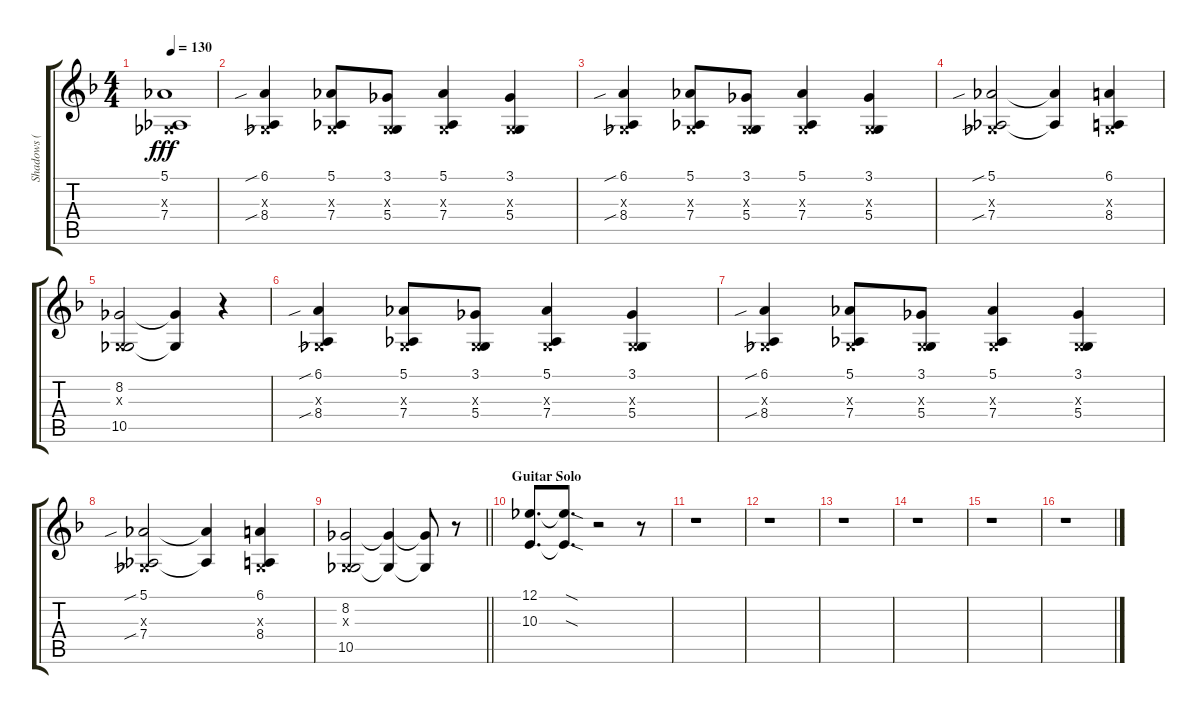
\track ("Shadows ( Vocals )" "Shadows ( ") {instrument choiraahs}
\staff {score tabs}
\tuning (Eb4 Bb3 Gb3 Db3 Ab2 Db2) {hide}
\ts (4 4)
\tempo 130
\clef g2
\ks f
(5.1 0.3{x} 7.4).1{dy fff} |
(6.1{sib} 0.3{x} 8.4{sib}).4 (5.1 0.3{x} 7.4).8 (3.1 0.3{x} 5.4).8 (5.1 0.3{x} 7.4).4 (3.1 0.3{x} 5.4).4 |
(6.1{sib} 0.3{x} 8.4{sib}).4 (5.1 0.3{x} 7.4).8 (3.1 0.3{x} 5.4).8 (5.1 0.3{x} 7.4).4 (3.1 0.3{x} 5.4).4 |
(5.1{sib} 0.3{x} 7.4{sib}).2 (5.1{t} 7.4{t}).4 (6.1 0.3{x} 8.4).4 |
(8.2 0.3{x} 10.5).2 (8.2{t} 10.5{t}).4 r.4 |
(6.1{sib} 0.3{x} 8.4{sib}).4 (5.1 0.3{x} 7.4).8 (3.1 0.3{x} 5.4).8 (5.1 0.3{x} 7.4).4 (3.1 0.3{x} 5.4).4 |
(6.1{sib} 0.3{x} 8.4{sib}).4 (5.1 0.3{x} 7.4).8 (3.1 0.3{x} 5.4).8 (5.1 0.3{x} 7.4).4 (3.1 0.3{x} 5.4).4 |
(5.1{sib} 0.3{x} 7.4{sib}).2 (5.1{t} 7.4{t}).4 (6.1 0.3{x} 8.4).4 |
\barLineRight lightlight
(8.2 0.3{x} 10.5).2 (8.2{t} 10.5{t}).4 (8.2{t} 10.5{t}).8 r.8 |
\section ("" "Guitar Solo")
(12.1 10.3).8{d} (12.1{sod t} 10.3{sod t}).8{d} r.2 r.8 |
r.1 |
r.1 |
r.1 |
r.1 |
r.1 |
r.1
